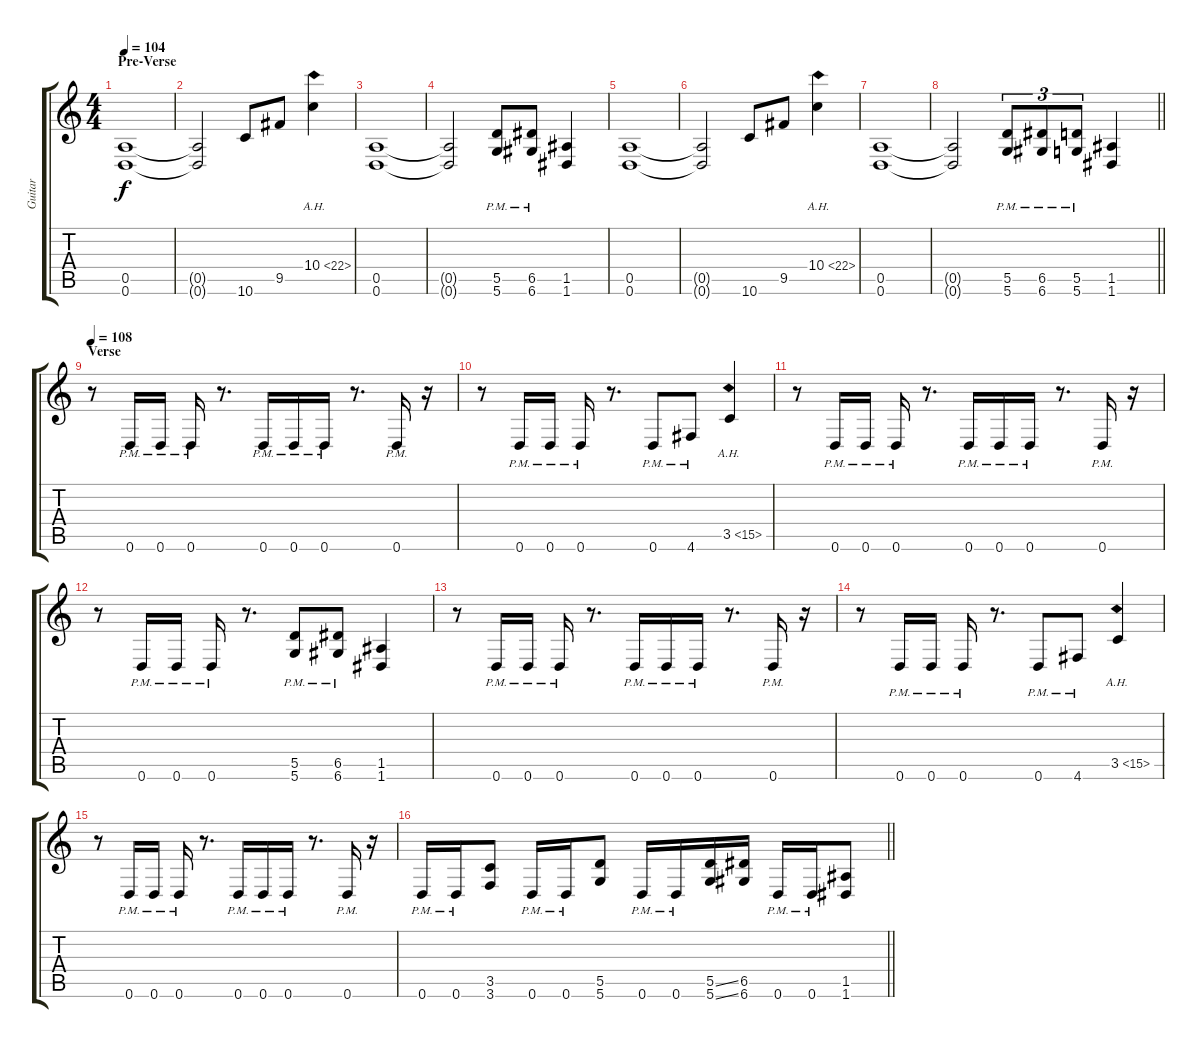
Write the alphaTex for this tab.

\track ("Guitar" "Guitar") {instrument electricguitarjazz}
\staff {score tabs}
\tuning (E4 B3 G3 D3 A2 D2) {hide}
\ts (4 4)
\section ("" "Pre-Verse")
\tempo 104
\clef g2
\ks c
(0.5 0.6).1{dy f} |
(0.5{t} 0.6{t}).2 10.6.8 9.5.8 10.4{ah 12}.4 |
(0.5 0.6).1 |
(0.5{t} 0.6{t}).2 (5.5{pm} 5.6{pm}).8 (6.5{pm} 6.6{pm}).8 (1.5 1.6).4 |
(0.5 0.6).1 |
(0.5{t} 0.6{t}).2 10.6.8 9.5.8 10.4{ah 12}.4 |
(0.5 0.6).1 |
\barLineRight lightlight
(0.5{t} 0.6{t}).2 (5.5{pm} 5.6{pm}).8{tu (3 2)} (6.5{pm} 6.6{pm}).8{tu (3 2)} (5.5{pm} 5.6{pm}).8{tu (3 2)} (1.5 1.6).4 |
\section ("" "Verse")
\tempo 108
r.8 0.6{pm}.16 0.6{pm}.16 0.6{pm}.16 r.8{d} 0.6{pm}.16 0.6{pm}.16 0.6{pm}.16 r.8{d} 0.6{pm}.16 r.16 |
r.8 0.6{pm}.16 0.6{pm}.16 0.6{pm}.16 r.8{d} 0.6{pm}.8 4.6{pm}.8 3.5{ah 12}.4 |
r.8 0.6{pm}.16 0.6{pm}.16 0.6{pm}.16 r.8{d} 0.6{pm}.16 0.6{pm}.16 0.6{pm}.16 r.8{d} 0.6{pm}.16 r.16 |
r.8 0.6{pm}.16 0.6{pm}.16 0.6{pm}.16 r.8{d} (5.5{pm} 5.6{pm}).8 (6.5{pm} 6.6{pm}).8 (1.5 1.6).4 |
r.8 0.6{pm}.16 0.6{pm}.16 0.6{pm}.16 r.8{d} 0.6{pm}.16 0.6{pm}.16 0.6{pm}.16 r.8{d} 0.6{pm}.16 r.16 |
r.8 0.6{pm}.16 0.6{pm}.16 0.6{pm}.16 r.8{d} 0.6{pm}.8 4.6{pm}.8 3.5{ah 12}.4 |
r.8 0.6{pm}.16 0.6{pm}.16 0.6{pm}.16 r.8{d} 0.6{pm}.16 0.6{pm}.16 0.6{pm}.16 r.8{d} 0.6{pm}.16 r.16 |
\barLineRight lightlight
0.6{pm}.16 0.6{pm}.16 (3.5 3.6).8 0.6{pm}.16 0.6{pm}.16 (5.5 5.6).8 0.6{pm}.16 0.6{pm}.16 (5.5{ss} 5.6{ss}).16 (6.5 6.6).16 0.6{pm}.16 0.6{pm}.16 (1.5 1.6).8
